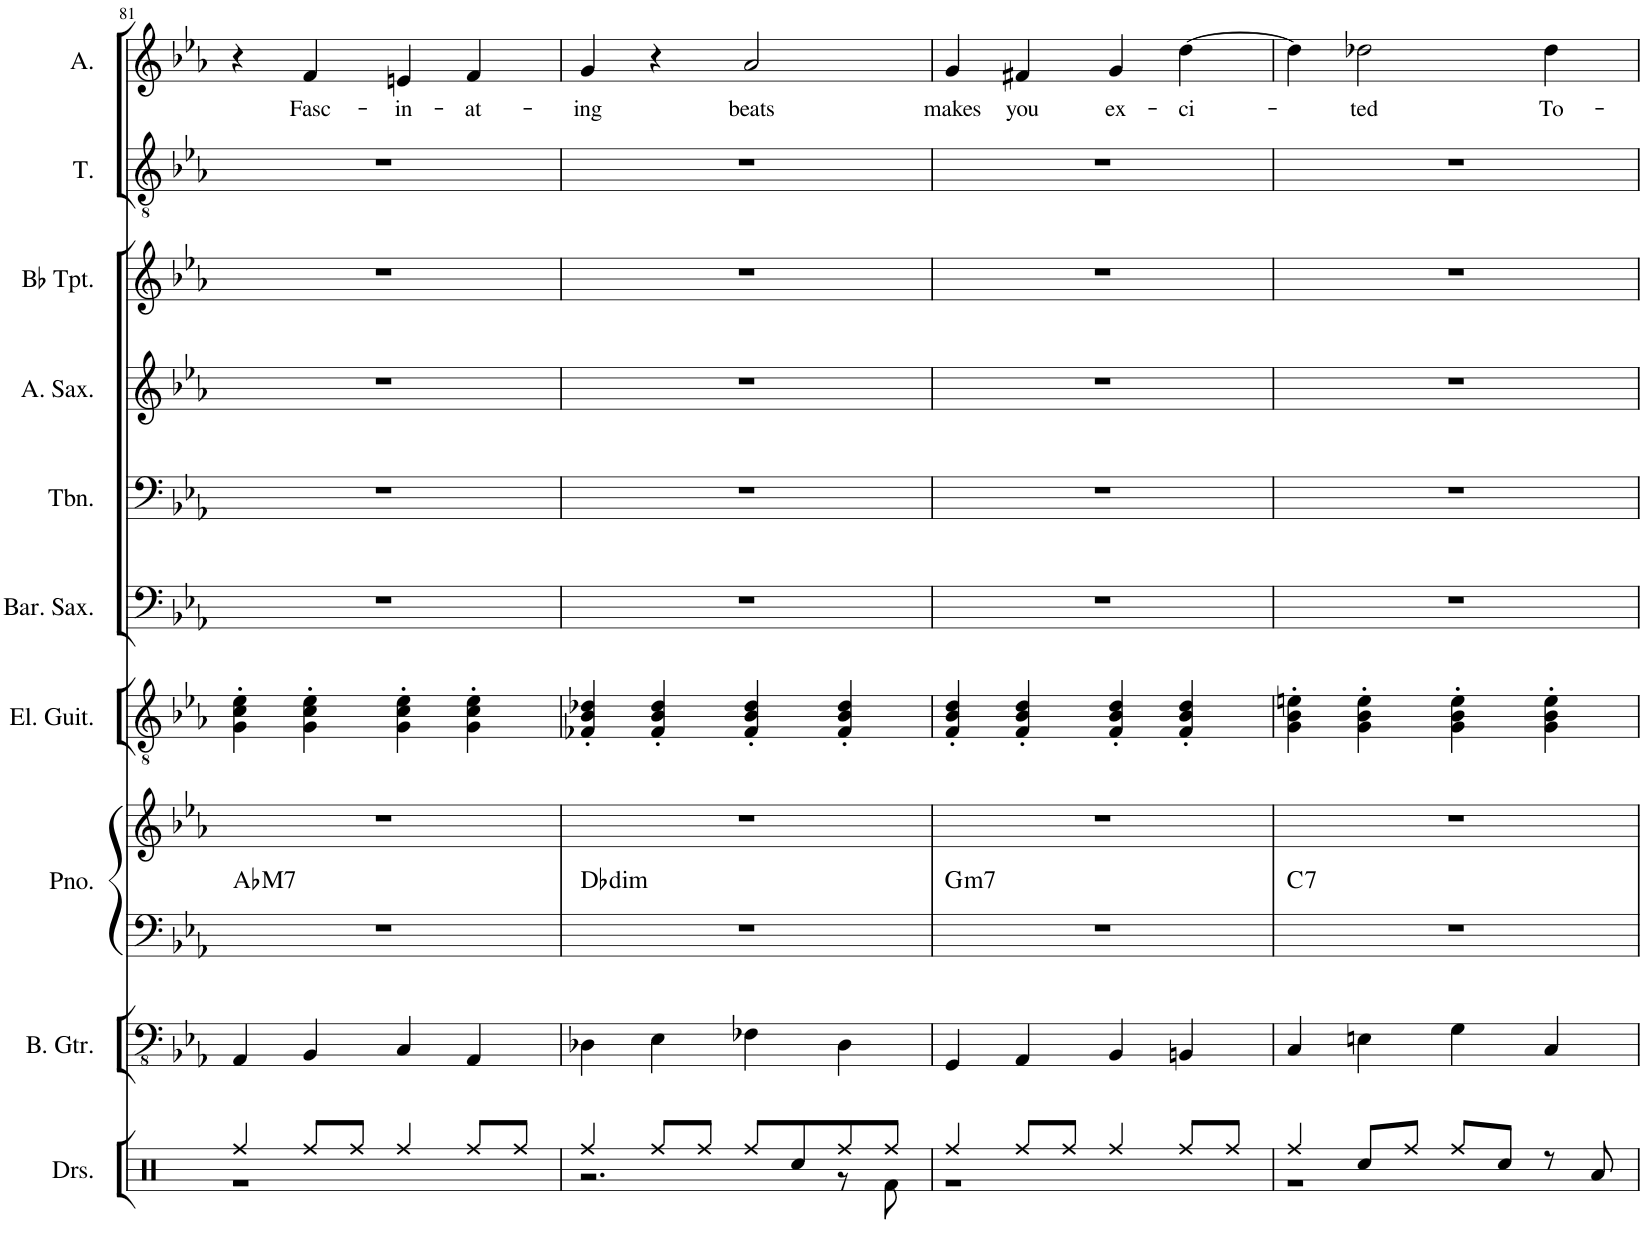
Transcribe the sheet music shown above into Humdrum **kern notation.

**kern	**kern	**kern	**kern	**harte	**kern	**kern	**kern	**kern	**kern	**kern	**kern	**text
*part10	*part9	*part8	*part8	*part8	*part7	*part6	*part5	*part4	*part3	*part2	*part1	*part1
*staff11	*staff10	*staff9	*staff8	*	*staff7	*staff6	*staff5	*staff4	*staff3	*staff2	*staff1	*staff1
*I"Drumset	*I"Bass Guitar	*I"Piano	*	*	*I"Electric Guitar	*I"Baritone Saxophone	*I"Trombone	*I"Alto Saxophone	*I"Bb Trumpet	*I"Tenor	*I"Alto	*
*I'Drs.	*I'B. Gtr.	*I'Pno.	*	*	*I'El. Guit.	*I'Bar. Sax.	*I'Tbn.	*I'A. Sax.	*I'Bb Tpt.	*I'T.	*I'A.	*
!!LO:PB:g=z
*clefX	*clefFv4	*clefF4	*clefG2	*	*clefGv2	*clefF4	*clefF4	*clefG2	*clefG2	*clefGv2	*clefG2	*
*	*	*	*	*	*	*ITrd12c21	*	*ITrd5c9	*ITrd1c2	*	*	*
*k[]	*k[b-e-a-]	*k[b-e-a-]	*k[b-e-a-]	*	*k[b-e-a-]	*k[b-e-a-]	*k[b-e-a-]	*k[b-e-a-]	*k[b-e-a-]	*k[b-e-a-]	*k[b-e-a-]	*
*M2/2	*M2/2	*M2/2	*M2/2	*	*M2/2	*M2/2	*M2/2	*M2/2	*M2/2	*M2/2	*M2/2	*
*met(c|)	*met(c|)	*met(c|)	*met(c|)	*	*met(c|)	*met(c|)	*met(c|)	*met(c|)	*met(c|)	*met(c|)	*met(c|)	*
=81	=81	=81	=81	=81	=81	=81	=81	=81	=81	=81	=81	=81
*^	*	*	*	*	*	*	*	*	*	*	*	*
!	!	!	!	!	!LO:H:kt=M7	!	!	!	!	!	!	!	!
4Rff/	1r	4AAA-/	1r	1r	Ab:maj7	4G\' 4c\' 4e-\'	1r	1r	1r	1r	1r	4r	.
!	!	!	!	!	!	!	!	!	!	!	!	!	!LO:LY:b
8Rff/L	.	4BBB-/	.	.	.	4G\' 4c\' 4e-\'	.	.	.	.	.	4f/	Fasc-
8Rff/J	.	.	.	.	.	.	.	.	.	.	.	.	.
!	!	!	!	!	!	!	!	!	!	!	!	!	!LO:LY:b
4Rff/	.	4CC/	.	.	.	4G\' 4c\' 4e-\'	.	.	.	.	.	4en/	-in-
!	!	!	!	!	!	!	!	!	!	!	!	!	!LO:LY:b
8Rff/L	.	4AAA-/	.	.	.	4G\' 4c\' 4e-\'	.	.	.	.	.	4f/	-at-
8Rff/J	.	.	.	.	.	.	.	.	.	.	.	.	.
=82	=82	=82	=82	=82	=82	=82	=82	=82	=82	=82	=82	=82	=82
!	!	!	!	!	!LO:H:kt=dim	!	!	!	!	!	!	!	!LO:LY:b
4Rff/	2.r	4DD-X\	1r	1r	Db:dim	4F-X/' 4B-/' 4d-X/'	1r	1r	1r	1r	1r	4g/	-ing
8Rff/L	.	4EE-\	.	.	.	4F-/' 4B-/' 4d-/'	.	.	.	.	.	4r	.
8Rff/J	.	.	.	.	.	.	.	.	.	.	.	.	.
!	!	!	!	!	!	!	!	!	!	!	!	!	!LO:LY:b
8Rff/L	.	4FF-X\	.	.	.	4F-/' 4B-/' 4d-/'	.	.	.	.	.	2a-/	beats
8Rcc/	.	.	.	.	.	.	.	.	.	.	.	.	.
8Rff/	8r	4DD-\	.	.	.	4F-/' 4B-/' 4d-/'	.	.	.	.	.	.	.
8Rff/J	8Rf\	.	.	.	.	.	.	.	.	.	.	.	.
=83	=83	=83	=83	=83	=83	=83	=83	=83	=83	=83	=83	=83	=83
!	!	!	!	!	!LO:H:kt=m7	!	!	!	!	!	!	!	!LO:LY:b
4Rff/	1r	4GGG/	1r	1r	G:min7	4F/' 4B-/' 4d/'	1r	1r	1r	1r	1r	4g/	makes
!	!	!	!	!	!	!	!	!	!	!	!	!	!LO:LY:b
8Rff/L	.	4AAA-/	.	.	.	4F/' 4B-/' 4d/'	.	.	.	.	.	4f#X/	you
8Rff/J	.	.	.	.	.	.	.	.	.	.	.	.	.
!	!	!	!	!	!	!	!	!	!	!	!	!	!LO:LY:b
4Rff/	.	4BBB-/	.	.	.	4F/' 4B-/' 4d/'	.	.	.	.	.	4g/	ex-
!	!	!	!	!	!	!	!	!	!	!	!	!	!LO:LY:b
8Rff/L	.	4BBBn/	.	.	.	4F/' 4B-/' 4d/'	.	.	.	.	.	[4dd\	-ci-
8Rff/J	.	.	.	.	.	.	.	.	.	.	.	.	.
=84	=84	=84	=84	=84	=84	=84	=84	=84	=84	=84	=84	=84	=84
!	!	!	!	!	!LO:H:kt=7	!	!	!	!	!	!	!	!
4Rff/	1r	4CC/	1r	1r	C:7	4G\' 4B-\' 4en\'	1r	1r	1r	1r	1r	4dd\]	.
!	!	!	!	!	!	!	!	!	!	!	!	!	!LO:LY:b
8Rcc/L	.	4EEn\	.	.	.	4G\' 4B-\' 4e\'	.	.	.	.	.	2dd-X\	ted
8Rff/J	.	.	.	.	.	.	.	.	.	.	.	.	.
8Rff/L	.	4GG\	.	.	.	4G\' 4B-\' 4e\'	.	.	.	.	.	.	.
8Rcc/J	.	.	.	.	.	.	.	.	.	.	.	.	.
!	!	!	!	!	!	!	!	!	!	!	!	!	!LO:LY:b
8r	.	4CC/	.	.	.	4G\' 4B-\' 4e\'	.	.	.	.	.	4dd-\	To-
8Ra/	.	.	.	.	.	.	.	.	.	.	.	.	.
*v	*v	*	*	*	*	*	*	*	*	*	*	*	*
=	=	=	=	=	=	=	=	=	=	=	=	=
*-	*-	*-	*-	*-	*-	*-	*-	*-	*-	*-	*-	*-
